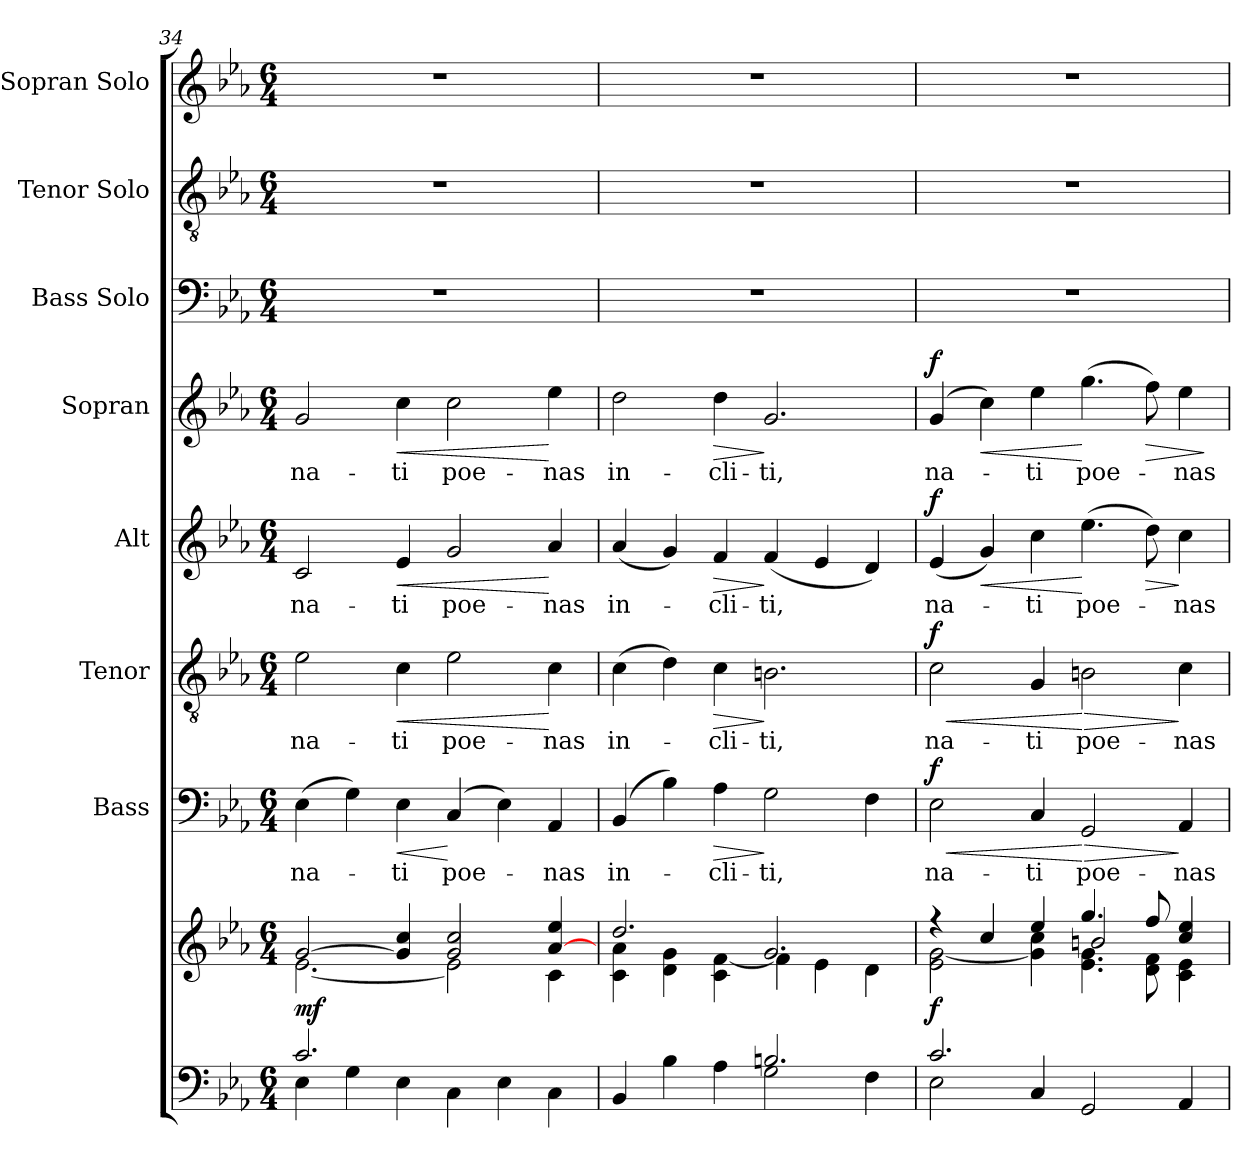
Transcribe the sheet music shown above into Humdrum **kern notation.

**kern	**kern	**dynam	**kern	**text	**dynam	**kern	**text	**dynam	**kern	**text	**dynam	**kern	**text	**dynam	**kern	**kern	**kern
*part8	*part8	*part8	*part7	*part7	*part7	*part6	*part6	*part6	*part5	*part5	*part5	*part4	*part4	*part4	*part3	*part2	*part1
*staff9	*staff8	*staff8/9	*staff7	*staff7	*staff7	*staff6	*staff6	*staff6	*staff5	*staff5	*staff5	*staff4	*staff4	*staff4	*staff3	*staff2	*staff1
*	*	*	*I"Bass	*	*	*I"Tenor	*	*	*I"Alt	*	*	*I"Sopran	*	*	*I"Bass Solo	*I"Tenor Solo	*I"Sopran Solo
*	*	*	*I'B.	*	*	*I'T.	*	*	*I'A.	*	*	*I'S.	*	*	*I'B. Solo	*I'T. Solo	*I'S. Solo
*clefF4	*clefG2	*	*clefF4	*	*	*clefGv2	*	*	*clefG2	*	*	*clefG2	*	*	*clefF4	*clefGv2	*clefG2
*k[b-e-a-]	*k[b-e-a-]	*	*k[b-e-a-]	*	*	*k[b-e-a-]	*	*	*k[b-e-a-]	*	*	*k[b-e-a-]	*	*	*k[b-e-a-]	*k[b-e-a-]	*k[b-e-a-]
*E-:	*E-:	*	*E-:	*	*	*E-:	*	*	*E-:	*	*	*E-:	*	*	*E-:	*E-:	*E-:
*M6/4	*M6/4	*	*M6/4	*	*	*M6/4	*	*	*M6/4	*	*	*M6/4	*	*	*M6/4	*M6/4	*M6/4
=34	=34	=34	=34	=34	=34	=34	=34	=34	=34	=34	=34	=34	=34	=34	=34	=34	=34
*^	*^	*	*	*	*	*	*	*	*	*	*	*	*	*	*	*	*
!	!	!	!	!LO:DY:b	!	!LO:LY:b	!	!	!LO:LY:b	!	!	!LO:LY:b	!	!	!LO:LY:b	!	!	!	!
2.c/	4E-\	[>2g/	[<2.e-\	mf	(>4E-\	na-	.	2e-\	na-	.	2c/	na-	.	2g/	na-	.	1.r	1.r	1.r
.	4G\	.	.	.	4G\)	.	.	.	.	.	.	.	.	.	.	.	.	.	.
!	!	!	!	!	!	!LO:LY:b	!LO:HP:b	!	!LO:LY:b	!LO:HP:b	!	!LO:LY:b	!LO:HP:b	!	!LO:LY:b	!LO:HP:b	!	!	!
.	4E-\	4g/] 4cc/	.	.	4E-\	-ti	<	4c\	-ti	<	4e-/	-ti	<	4cc\	-ti	<	.	.	.
!	!	!	!	!	!	!LO:LY:b	!	!	!LO:LY:b	!	!	!LO:LY:b	!	!	!LO:LY:b	!	!	!	!
2.ryy	4C\	2g/ 2cc/	2e-\]	.	(4C/	poe-	[	2e-\	poe-	.	2g/	poe-	.	2cc\	poe-	.	.	.	.
.	4E-\	.	.	.	4E-\)	.	.	.	.	.	.	.	.	.	.	.	.	.	.
!	!	!	!	!	!	!LO:LY:b	!	!	!LO:LY:b	!	!	!LO:LY:b	!	!	!LO:LY:b	!	!	!	!
.	4C\	[>4a-/ 4ee-/	4c\	.	4AA-/	-nas	.	4c\	-nas	[	4a-/	-nas	[	4ee-\	-nas	[	.	.	.
=35	=35	=35	=35	=35	=35	=35	=35	=35	=35	=35	=35	=35	=35	=35	=35	=35	=35	=35	=35
!	!	!	!	!	!	!LO:LY:b	!	!	!LO:LY:b	!	!	!LO:LY:b	!	!	!LO:LY:b	!	!	!	!
2.ryy	4BB-/	2.dd/	4c\ 4a-\	.	(4BB-/	in-	.	(>4c\	in-	.	(<4a-/	in-	.	2dd\	in-	.	1.r	1.r	1.r
.	4B-\	.	4d\ 4g\	.	4B-\)	.	.	4d\)	.	.	4g/)	.	.	.	.	.	.	.	.
!	!	!	!	!	!	!LO:LY:b	!LO:HP:b	!	!LO:LY:b	!LO:HP:b	!	!LO:LY:b	!LO:HP:b	!	!LO:LY:b	!LO:HP:b	!	!	!
.	4A-\	.	4c\ [<4f\	.	4A-\	-cli-	>	4c\	-cli-	>	4f/	-cli-	>	4dd\	-cli-	>	.	.	.
!	!	!	!	!	!	!LO:LY:b	!	!	!LO:LY:b	!	!	!LO:LY:b	!	!	!LO:LY:b	!	!	!	!
2.Bn/	2G\	2.g/	4f\]	.	2G\	-ti,	]	2.Bn\	-ti,	]	(<4f/	-ti,	]	2.g/	-ti,	]	.	.	.
.	.	.	4e-\	.	.	.	.	.	.	.	4e-/	.	.	.	.	.	.	.	.
.	4F\	.	4d\	.	4F\	.	.	.	.	.	4d/)	.	.	.	.	.	.	.	.
!!LO:LB:g=z
=36	=36	=36	=36	=36	=36	=36	=36	=36	=36	=36	=36	=36	=36	=36	=36	=36	=36	=36	=36
*	*	*	*^	*	*	*	*	*	*	*	*	*	*	*	*	*	*	*	*
!	!	!	!	!	!LO:DY:b	!	!LO:LY:b	!LO:HP:b	!	!LO:LY:b	!LO:HP:b	!	!LO:LY:b	!	!	!LO:LY:b	!	!	!	!
!	!	!	!	!	!	!	!	!LO:DY:n=1:a	!	!	!LO:DY:n=1:a	!	!	!LO:DY:a	!	!	!LO:DY:a	!	!	!
2.c/	2E-\	4ree	2e-\ [<2g\	4ryy	f	2E-\	na-	< f	2c\	na-	< f	(<4e-/	na-	f	(4g/	na-	f	1.r	1.r	1.r
!	!	!	!	!	!	!	!	!	!	!	!	!	!	!LO:HP:b	!	!	!LO:HP:b	!	!	!
.	.	4cc/	.	4ryy	.	.	.	.	.	.	.	4g/)	.	<	4cc\)	.	<	.	.	.
!	!	!	!	!	!	!	!LO:LY:b	!	!	!LO:LY:b	!	!	!LO:LY:b	!	!	!LO:LY:b	!	!	!	!
.	4C/	4ee-/	4g\] 4cc\	4ryy	.	4C/	-ti	.	4G/	-ti	.	4cc\	-ti	.	4ee-\	-ti	.	.	.	.
!	!	!	!	!	!	!	!LO:LY:b	!LO:HP:n=1:b	!	!LO:LY:b	!LO:HP:n=1:b	!	!LO:LY:b	!	!	!LO:LY:b	!	!	!	!
2GG/	2.ryy	4.gg/	4.e-\ 4.g\	2bn/	.	2GG/	poe-	[ >	2Bn\	poe-	[ >	(>4.ee-\	poe-	[	(>4.gg\	poe-	[	.	.	.
!	!	!	!	!	!	!	!	!	!	!	!	!	!	!LO:HP:b	!	!	!LO:HP:b	!	!	!
.	.	8ff/	8d\ 8f\	.	.	.	.	.	.	.	.	8dd\)	.	>	8ff\)	.	>	.	.	.
!	!	!	!	!	!	!	!LO:LY:b	!	!	!LO:LY:b	!	!	!LO:LY:b	!	!	!LO:LY:b	!	!	!	!
4AA-/	.	4cc/ 4ee-/	4c\ 4e-\	4ryy	.	4AA-/	-nas	]	4c\	-nas	]	4cc\	-nas	]	4ee-\	-nas	.	.	.	.
*v	*v	*	*	*	*	*	*	*	*	*	*	*	*	*	*	*	*	*	*	*
*	*v	*v	*v	*	*	*	*	*	*	*	*	*	*	*	*	*	*	*	*
.	.	.	.	.	.	.	.	.	.	.	.	.	.	]	.	.	.
=	=	=	=	=	=	=	=	=	=	=	=	=	=	=	=	=	=
*-	*-	*-	*-	*-	*-	*-	*-	*-	*-	*-	*-	*-	*-	*-	*-	*-	*-
